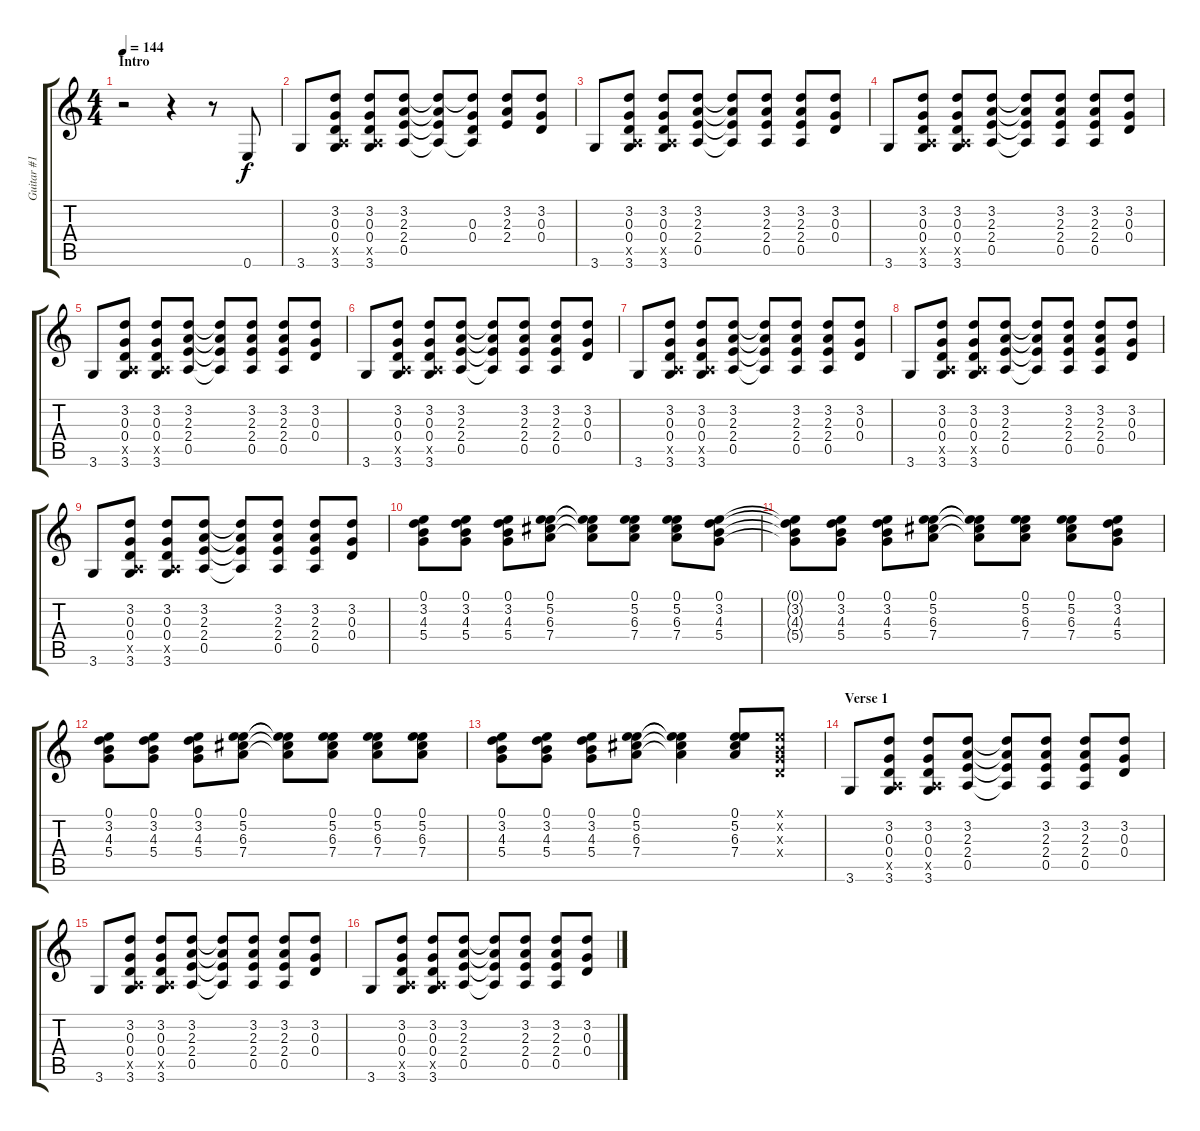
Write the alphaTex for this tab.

\track ("Guitar #1" "Guitar #1") {instrument electricguitarclean}
\staff {score tabs}
\tuning (E4 B3 G3 D3 A2 E2) {hide}
\ts (4 4)
\section ("" "Intro")
\tempo 144
\clef g2
\ks c
r.2{dy f instrument electricguitarclean} r.4 r.8 0.6.8 |
3.6.8 (3.2 0.3 0.4 0.5{x} 3.6).8 (3.2 0.3 0.4 0.5{x} 3.6).8 (3.2 2.3 2.4 0.5).8 (3.2{t} 2.3{t} 2.4{t} 0.5{t}).8 (3.2{t} 0.3 0.4 0.5{t}).8 (3.2 2.3 2.4).8 (3.2 0.3 0.4).8 |
3.6.8 (3.2 0.3 0.4 0.5{x} 3.6).8 (3.2 0.3 0.4 0.5{x} 3.6).8 (3.2 2.3 2.4 0.5).8 (3.2{t} 2.3{t} 2.4{t} 0.5{t}).8 (3.2 2.3 2.4 0.5).8 (3.2 2.3 2.4 0.5).8 (3.2 0.3 0.4).8 |
3.6.8 (3.2 0.3 0.4 0.5{x} 3.6).8 (3.2 0.3 0.4 0.5{x} 3.6).8 (3.2 2.3 2.4 0.5).8 (3.2{t} 2.3{t} 2.4{t} 0.5{t}).8 (3.2 2.3 2.4 0.5).8 (3.2 2.3 2.4 0.5).8 (3.2 0.3 0.4).8 |
3.6.8 (3.2 0.3 0.4 0.5{x} 3.6).8 (3.2 0.3 0.4 0.5{x} 3.6).8 (3.2 2.3 2.4 0.5).8 (3.2{t} 2.3{t} 2.4{t} 0.5{t}).8 (3.2 2.3 2.4 0.5).8 (3.2 2.3 2.4 0.5).8 (3.2 0.3 0.4).8 |
3.6.8 (3.2 0.3 0.4 0.5{x} 3.6).8 (3.2 0.3 0.4 0.5{x} 3.6).8 (3.2 2.3 2.4 0.5).8 (3.2{t} 2.3{t} 2.4{t} 0.5{t}).8 (3.2 2.3 2.4 0.5).8 (3.2 2.3 2.4 0.5).8 (3.2 0.3 0.4).8 |
3.6.8 (3.2 0.3 0.4 0.5{x} 3.6).8 (3.2 0.3 0.4 0.5{x} 3.6).8 (3.2 2.3 2.4 0.5).8 (3.2{t} 2.3{t} 2.4{t} 0.5{t}).8 (3.2 2.3 2.4 0.5).8 (3.2 2.3 2.4 0.5).8 (3.2 0.3 0.4).8 |
3.6.8 (3.2 0.3 0.4 0.5{x} 3.6).8 (3.2 0.3 0.4 0.5{x} 3.6).8 (3.2 2.3 2.4 0.5).8 (3.2{t} 2.3{t} 2.4{t} 0.5{t}).8 (3.2 2.3 2.4 0.5).8 (3.2 2.3 2.4 0.5).8 (3.2 0.3 0.4).8 |
3.6.8 (3.2 0.3 0.4 0.5{x} 3.6).8 (3.2 0.3 0.4 0.5{x} 3.6).8 (3.2 2.3 2.4 0.5).8 (3.2{t} 2.3{t} 2.4{t} 0.5{t}).8 (3.2 2.3 2.4 0.5).8 (3.2 2.3 2.4 0.5).8 (3.2 0.3 0.4).8 |
(0.1 3.2 4.3 5.4).8 (0.1 3.2 4.3 5.4).8 (0.1 3.2 4.3 5.4).8 (0.1 5.2 6.3 7.4).8 (0.1{t} 5.2{t} 6.3{t} 7.4{t}).8 (0.1 5.2 6.3 7.4).8 (0.1 5.2 6.3 7.4).8 (0.1 3.2 4.3 5.4).8 |
(0.1{t} 3.2{t} 4.3{t} 5.4{t}).8 (0.1 3.2 4.3 5.4).8 (0.1 3.2 4.3 5.4).8 (0.1 5.2 6.3 7.4).8 (0.1{t} 5.2{t} 6.3{t} 7.4{t}).8 (0.1 5.2 6.3 7.4).8 (0.1 5.2 6.3 7.4).8 (0.1 3.2 4.3 5.4).8 |
(0.1 3.2 4.3 5.4).8 (0.1 3.2 4.3 5.4).8 (0.1 3.2 4.3 5.4).8 (0.1 5.2 6.3 7.4).8 (0.1{t} 5.2{t} 6.3{t} 7.4{t}).8 (0.1 5.2 6.3 7.4).8 (0.1 5.2 6.3 7.4).8 (0.1 5.2 6.3 7.4).8 |
(0.1 3.2 4.3 5.4).8 (0.1 3.2 4.3 5.4).8 (0.1 3.2 4.3 5.4).8 (0.1 5.2 6.3 7.4).8 (0.1{t} 5.2{t} 6.3{t} 7.4{t}).4 (0.1 5.2 6.3 7.4).8 (0.1{x} 0.2{x} 0.3{x} 0.4{x}).8 |
\section ("" "Verse 1")
3.6.8 (3.2 0.3 0.4 0.5{x} 3.6).8 (3.2 0.3 0.4 0.5{x} 3.6).8 (3.2 2.3 2.4 0.5).8 (3.2{t} 2.3{t} 2.4{t} 0.5{t}).8 (3.2 2.3 2.4 0.5).8 (3.2 2.3 2.4 0.5).8 (3.2 0.3 0.4).8 |
3.6.8 (3.2 0.3 0.4 0.5{x} 3.6).8 (3.2 0.3 0.4 0.5{x} 3.6).8 (3.2 2.3 2.4 0.5).8 (3.2{t} 2.3{t} 2.4{t} 0.5{t}).8 (3.2 2.3 2.4 0.5).8 (3.2 2.3 2.4 0.5).8 (3.2 0.3 0.4).8 |
3.6.8 (3.2 0.3 0.4 0.5{x} 3.6).8 (3.2 0.3 0.4 0.5{x} 3.6).8 (3.2 2.3 2.4 0.5).8 (3.2{t} 2.3{t} 2.4{t} 0.5{t}).8 (3.2 2.3 2.4 0.5).8 (3.2 2.3 2.4 0.5).8 (3.2 0.3 0.4).8
